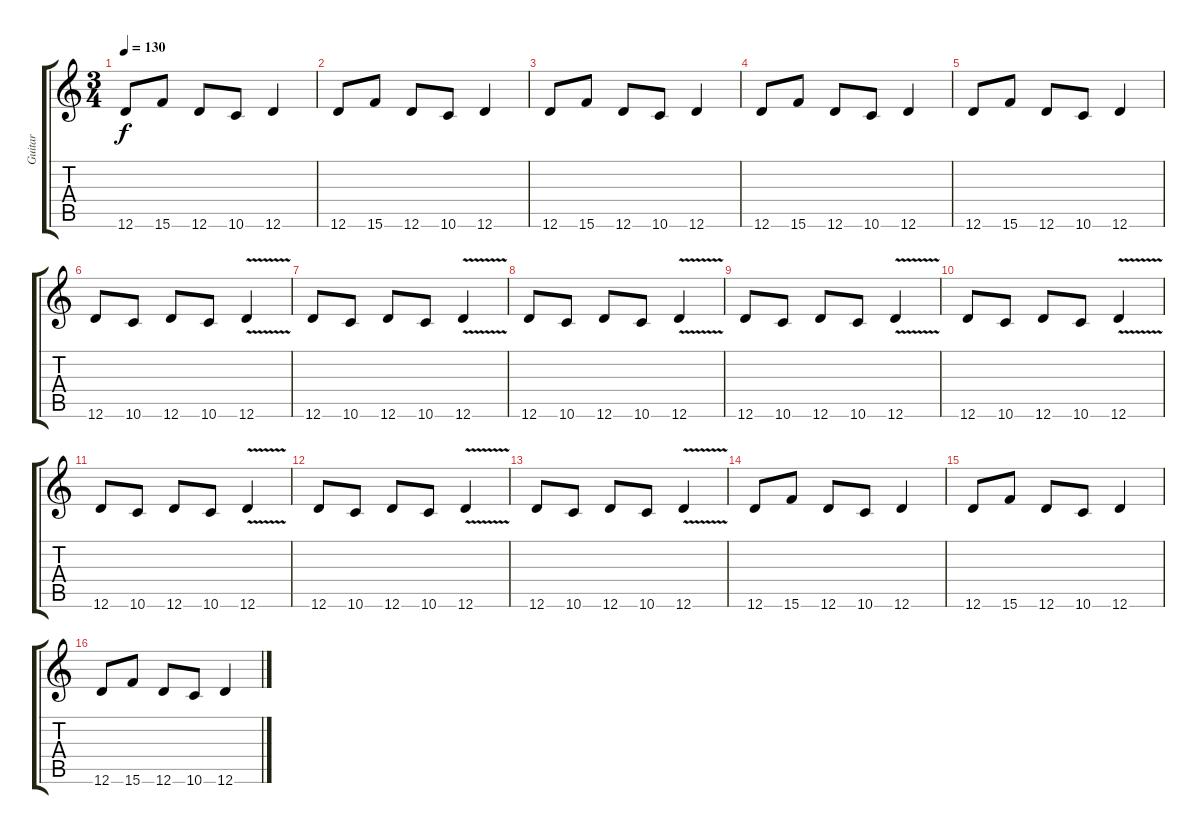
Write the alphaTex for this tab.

\track ("Guitar" "Guitar") {instrument distortionguitar}
\staff {score tabs}
\tuning (E4 B3 G3 D3 A2 D2) {hide}
\ts (3 4)
\tempo 130
\clef g2
\ks c
12.6.8{dy f volume 9 instrument overdrivenguitar} 15.6.8 12.6.8 10.6.8 12.6.4 |
12.6.8{volume 9 instrument overdrivenguitar} 15.6.8 12.6.8 10.6.8 12.6.4 |
12.6.8{volume 9 instrument overdrivenguitar} 15.6.8 12.6.8 10.6.8 12.6.4 |
12.6.8{volume 9 instrument overdrivenguitar} 15.6.8 12.6.8 10.6.8 12.6.4 |
12.6.8{volume 9 instrument overdrivenguitar} 15.6.8 12.6.8 10.6.8 12.6.4 |
12.6.8{volume 13 instrument distortionguitar} 10.6.8 12.6.8 10.6.8 12.6{v}.4 |
12.6.8{volume 13 instrument distortionguitar} 10.6.8 12.6.8 10.6.8 12.6{v}.4 |
12.6.8{volume 13 instrument distortionguitar} 10.6.8 12.6.8 10.6.8 12.6{v}.4 |
12.6.8{volume 13 instrument distortionguitar} 10.6.8 12.6.8 10.6.8 12.6{v}.4 |
12.6.8{volume 13 instrument distortionguitar} 10.6.8 12.6.8 10.6.8 12.6{v}.4 |
12.6.8{volume 13 instrument distortionguitar} 10.6.8 12.6.8 10.6.8 12.6{v}.4 |
12.6.8{volume 13 instrument distortionguitar} 10.6.8 12.6.8 10.6.8 12.6{v}.4 |
12.6.8{volume 13 instrument distortionguitar} 10.6.8 12.6.8 10.6.8 12.6{v}.4 |
12.6.8{volume 9 instrument overdrivenguitar} 15.6.8 12.6.8 10.6.8 12.6.4 |
12.6.8{volume 9 instrument overdrivenguitar} 15.6.8 12.6.8 10.6.8 12.6.4 |
12.6.8{volume 9 instrument overdrivenguitar} 15.6.8 12.6.8 10.6.8 12.6.4
